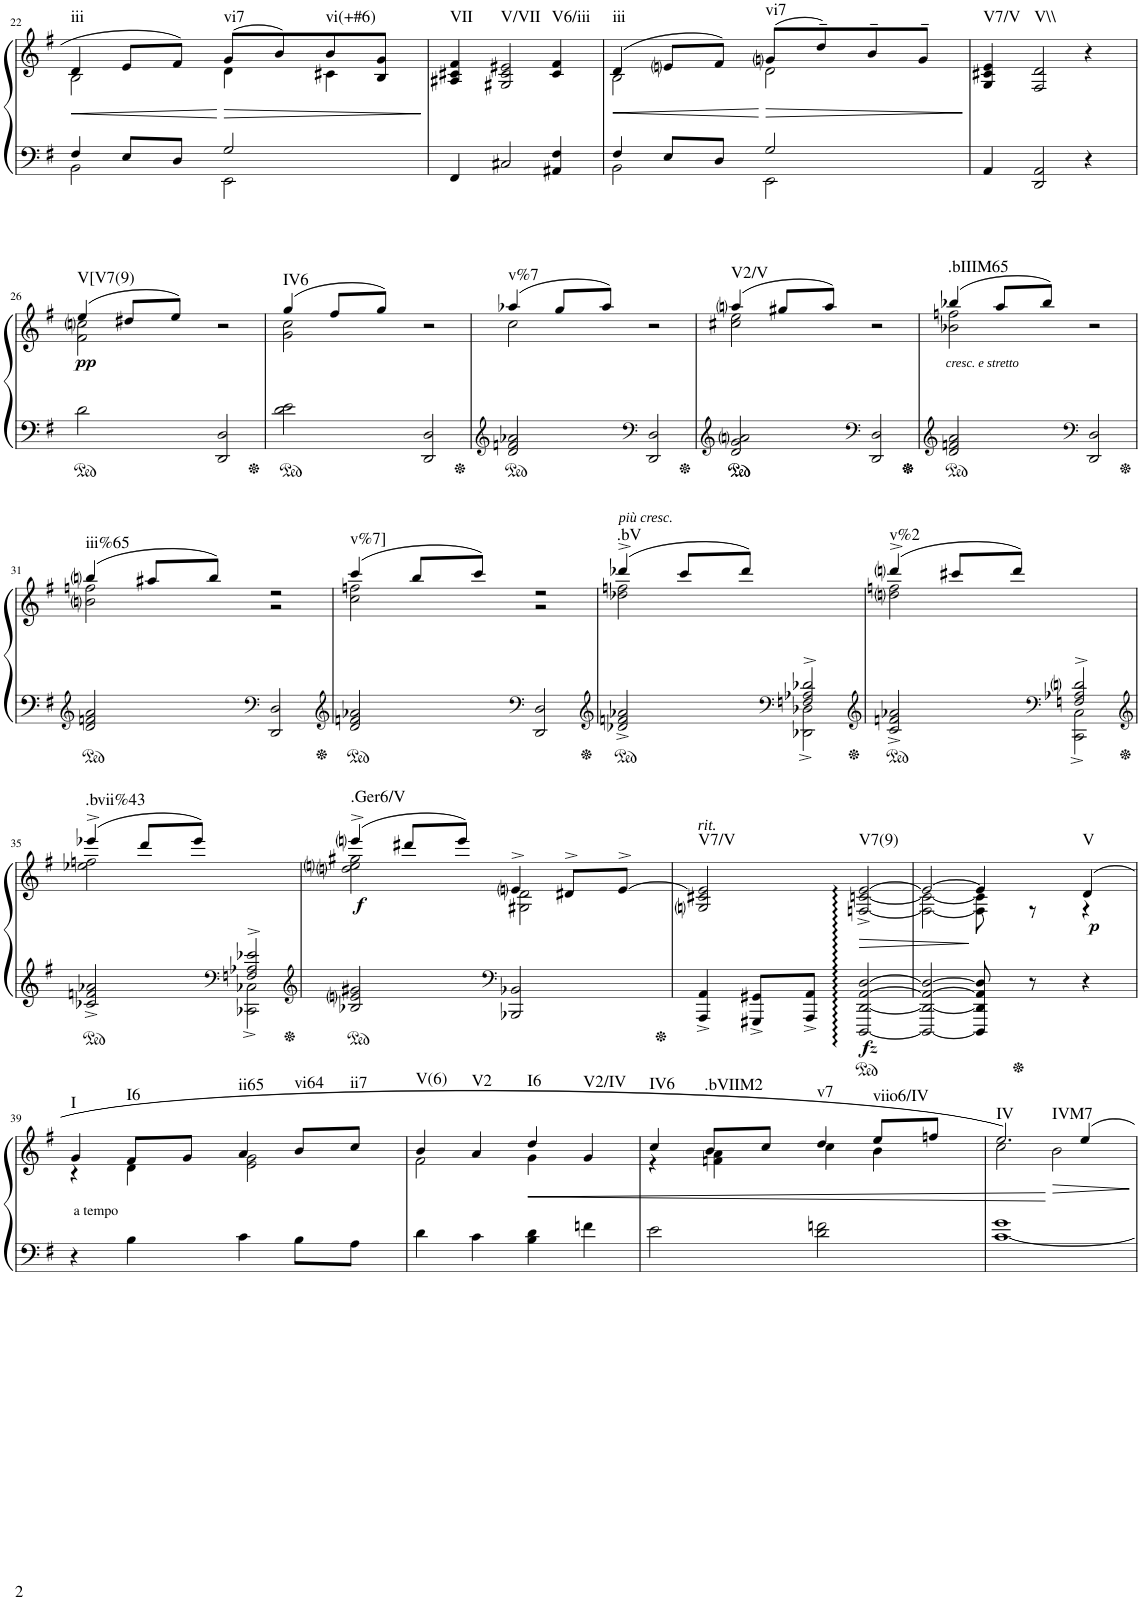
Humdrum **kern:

**kern	**kern	**dynam	**harte
*part1	*part1	*part1	*part1
*staff2	*staff1	*staff1/2	*
*I"Midi_1	*	*	*
!!LO:PB:g=z
*clefF4	*clefG2	*	*
*k[f#]	*k[f#]	*	*
*G:	*G:	*	*
*M4/4	*M4/4	*	*
*met(c)	*met(c)	*	*
=22	=22	=22	=22
*^	*	*	*
!	!	!	!LO:HP:b	!LO:H:kt=iii
*	*	*^	*	*
4F#/	2BB\	4d/	2B\	<	N
8E/L	.	8e/L	.	.	.
8D/J	.	8f#/J	.	.	.
!	!	!	!	!LO:HP:n=1:b	!LO:H:kt=vi7
2G/	2EE\	(8g/L	4d\	[ >	N
.	.	8b/)	.	.	.
!	!	!	!	!	!LO:H:kt=vi(+#6)
.	.	8b/	4c#X\	.	N
.	.	8B/ 8g/J	.	.	.
*v	*v	*	*	*	*
*	*v	*v	*	*
.	.	]	.
=23	=23	=23	=23
!	!	!	!LO:H:kt=VII
4FF#/	4A#X/ 4c#X/ 4f#/	.	N
!	!	!	!LO:H:kt=V/VII
2C#X/	2G#X/ 2c#/ 2e#X/	.	N
!	!	!	!LO:H:kt=V6/iii
4AA#X/ 4F#/	4c#/ 4f#/	.	N
=24	=24	=24	=24
*^	*	*	*
!	!	!	!LO:HP:b	!LO:H:kt=iii
*	*	*^	*	*
4F#/	2BB\	(4d/	2B\	<	N
8E/L	.	8eni/L	.	.	.
8D/J	.	8f#/J)	.	.	.
!	!	!	!	!LO:HP:n=1:b	!LO:H:kt=vi7
2G/	2EE\	(8gni/L	2d\	[ >	N
.	.	8dd~/)	.	.	.
.	.	8b~/	.	.	.
.	.	8g~/J	.	.	.
*v	*v	*	*	*	*
*	*v	*v	*	*
.	.	]	.
=25	=25	=25	=25
!	!	!	!LO:H:kt=V7/V
4AA/	4G/ 4c#X/ 4e/	.	N
!	!	!	!LO:H:kt=V\\
2DD/ 2AA/	2F#/ 2d/	.	N
4r	4r	.	.
!!LO:LB:g=z
=26	=26	=26	=26
*	*^	*	*
!	!	!	!LO:DY:b	!LO:H:kt=V[V7(9)
2d\	(4ee/	2f#\ 2ccni\	pp	N
.	8dd#X/L	.	.	.
.	8ee/J)	.	.	.
2DD/ 2D/	2r	2ryy	.	.
=27	=27	=27	=27	=27
!	!	!	!	!LO:H:kt=IV6
2d\ 2e\	(4gg/	2g\ 2cc\	.	N
.	8ff#/L	.	.	.
.	8gg/J)	.	.	.
2DD/ 2D/	2r	2ryy	.	.
=28	=28	=28	=28	=28
*clefG2	*	*	*	*
!	!	!	!	!LO:H:kt=v%7
2d/ 2fn/ 2a-X/	(4aa-X/	2cc\	.	N
.	8gg/L	.	.	.
.	8aa-/J)	.	.	.
*clefF4	*	*	*	*
2DD/ 2D/	2r	2ryy	.	.
=29	=29	=29	=29	=29
*clefG2	*	*	*	*
!	!	!	!	!LO:H:kt=V2/V
2d/ 2g/ 2ani/	(4aani/	2cc#X\ 2ee\	.	N
.	8gg#X/L	.	.	.
.	8aa/J)	.	.	.
*clefF4	*	*	*	*
2DD/ 2D/	2r	2ryy	.	.
=30	=30	=30	=30	=30
*clefG2	*	*	*	*
!	!LO:TX:b:i:t=cresc. e stretto	!	!	!LO:H:kt=.bIIIM65
2d/ 2fn/ 2a/	(4bb-X/	2b-X\ 2ffn\	.	N
.	8aa/L	.	.	.
.	8bb-/J)	.	.	.
*clefF4	*	*	*	*
2DD/ 2D/	2r	2ryy	.	.
!!LO:LB:g=z	!!
=31	=31	=31	=31	=31
*clefG2	*	*	*	*
*^	*	*	*	*
!	!	!	!	!	!LO:H:kt=iii%65
2d/ 2fn/ 2a/	2ryy	(4bbni/	2bni\ 2ffn\	.	N
.	.	8aa#X/L	.	.	.
.	.	8bb/J)	.	.	.
*clefF4	*	*	*	*	*
2DD/ 2D/	2ryy	2r	2r	.	.
=32	=32	=32	=32	=32	=32
*clefG2	*	*	*	*	*
!	!	!	!	!	!LO:H:kt=v%7]
2d/ 2fn/ 2a-X/	2ryy	(4ccc/	2cc\ 2ffn\	.	N
.	.	8bb/L	.	.	.
.	.	8ccc/J)	.	.	.
*clefF4	*	*	*	*	*
2DD/ 2D/	2ryy	2r	2r	.	.
=33	=33	=33	=33	=33	=33
*clefG2	*	*	*	*	*
!	!	!LO:TX:a:i:t=più cresc.	!	!	!LO:H:kt=.bV
2d-X/^ 2fn/^ 2a-X/^	2ryy	(4ddd-X^/	2dd-X\ 2ffn\	.	N
.	.	8ccc/L	.	.	.
.	.	8ddd-/J)	.	.	.
*clefF4	*	*	*	*	*
2Fn/^ 2A-X/^ 2d-X/^	2DD-X\^ 2D-X\^	2ryy	2ryy	.	.
=34	=34	=34	=34	=34	=34
*clefG2	*	*	*	*	*
!	!	!	!	!	!LO:H:kt=v%2
2c/^ 2fn/^ 2a-X/^	2ryy	(4dddni^/	2ddni\ 2ffn\	.	N
.	.	8ccc#X/L	.	.	.
.	.	8ddd/J)	.	.	.
*clefF4	*	*	*	*	*
2Fn/^ 2A-X/^ 2dni/^	2CC\^ 2C\^	2ryy	2ryy	.	.
!!LO:LB:g=z	!!
=35	=35	=35	=35	=35	=35
*clefG2	*	*	*	*	*
!	!	!	!	!	!LO:H:kt=.bvii%43
2c-X/^ 2fn/^ 2a-X/^	2ryy	(4eee-X^/	2ee-X\ 2ffn\	.	N
.	.	8ddd/L	.	.	.
.	.	8eee-/J)	.	.	.
*clefF4	*	*	*	*	*
2Fn/^ 2A-X/^ 2e-X/^	2CC-X\^ 2C-X\^	2ryy	2ryy	.	.
=36	=36	=36	=36	=36	=36
*clefG2	*	*	*	*	*
!	!	!	!	!LO:DY:b	!LO:H:kt=.Ger6/V
2B-X/ 2eni/ 2g#X/	2ryy	(4eeeni^/	2ddni\ 2eeni\ 2gg#X\	f	N
.	.	8ddd#X/L	.	.	.
.	.	8eee/J)	.	.	.
*clefF4	*	*	*	*	*
2BBB-X/ 2BB-X/	2ryy	4eni^/	2G#X\ 2d\	.	.
.	.	8d#X^/L	.	.	.
.	.	[8e^/J	.	.	.
*v	*v	*	*	*	*
*	*v	*v	*	*
=37	=37	=37	=37
!	!LO:TX:a:i:t=rit.	!	!LO:H:kt=V7/V
4AAA/^ 4AA/^	2Gni/ 2c#X/ 2e/]	.	N
8GGG#X/^ 8GG#X/^L	.	.	.
8AAA/^ 8AA/^J	.	.	.
!	!	!LO:HP:b	!
!	!	!LO:DY:n=1:b=2	!LO:H:kt=V7(9)
[2DDD/ [2DD/ [2AA/ [2D/	[2Fn/^ [2cn/^ [2e/^	> fz	N
=38	=38	=38	=38
*	*^	*	*
2DDD/_ 2DD/_ 2AA/_ 2D/_	2e/_	2F\_ 2c\_	.	.
8DDD/] 8DD/] 8AA/] 8D/]	4e/]	8F\] 8c\]	]	.
8r	.	8r	.	.
!	!	!	!LO:DY:b	!LO:H:kt=V
4r	(4d/	4r	p	N
!!LO:LB:g=z	!!
=39	=39	=39	=39	=39
!	!LO:TX:b:t=a tempo	!	!	!LO:H:kt=I
4r	4g/	4r	.	N
!	!	!	!	!LO:H:kt=I6
4B\	8f#/L	4d\	.	N
.	8g/J	.	.	.
!	!	!	!	!LO:H:kt=ii65
4c\	4a/	2e\ 2g\	.	N
!	!	!	!	!LO:H:kt=vi64
8B\L	8b/L	.	.	N
!	!	!	!	!LO:H:kt=ii7
8A\J	8cc/J	.	.	N
=40	=40	=40	=40	=40
!	!	!	!	!LO:H:kt=V(6)
4d\	4b/	2f#\	.	N
!	!	!	!	!LO:H:kt=V2
4c\	4a/	.	.	N
!	!	!	!LO:HP:b	!LO:H:kt=I6
4B\ 4d\	4dd/	4g\	<	N
!	!	!	!	!LO:H:kt=V2/IV
4fn\	4g/	4ryy	.	N
=41	=41	=41	=41	=41
!	!	!	!	!LO:H:kt=IV6
2e\	4cc/	4r	.	N
!	!	!	!	!LO:H:kt=.bVIIM2
.	8b/L	4fn\ 4a\	.	N
.	8cc/J	.	.	.
!	!	!	!	!LO:H:kt=v7
2d\ 2fn\	4dd/	4cc\	.	N
!	!	!	!	!LO:H:kt=viio6/IV
.	8ee/L	4b\	.	N
.	8ffn/J	.	.	.
=42	=42	=42	=42	=42
!	!	!	!	!LO:H:kt=IV
[1c 1g	2.ee/)	2cc\	.	N
!	!	!	!	!LO:H:kt=IVM7
.	.	2b\	[	N
.	4ee/	.	.	.
*	*v	*v	*	*
=	=	=	=
*-	*-	*-	*-
